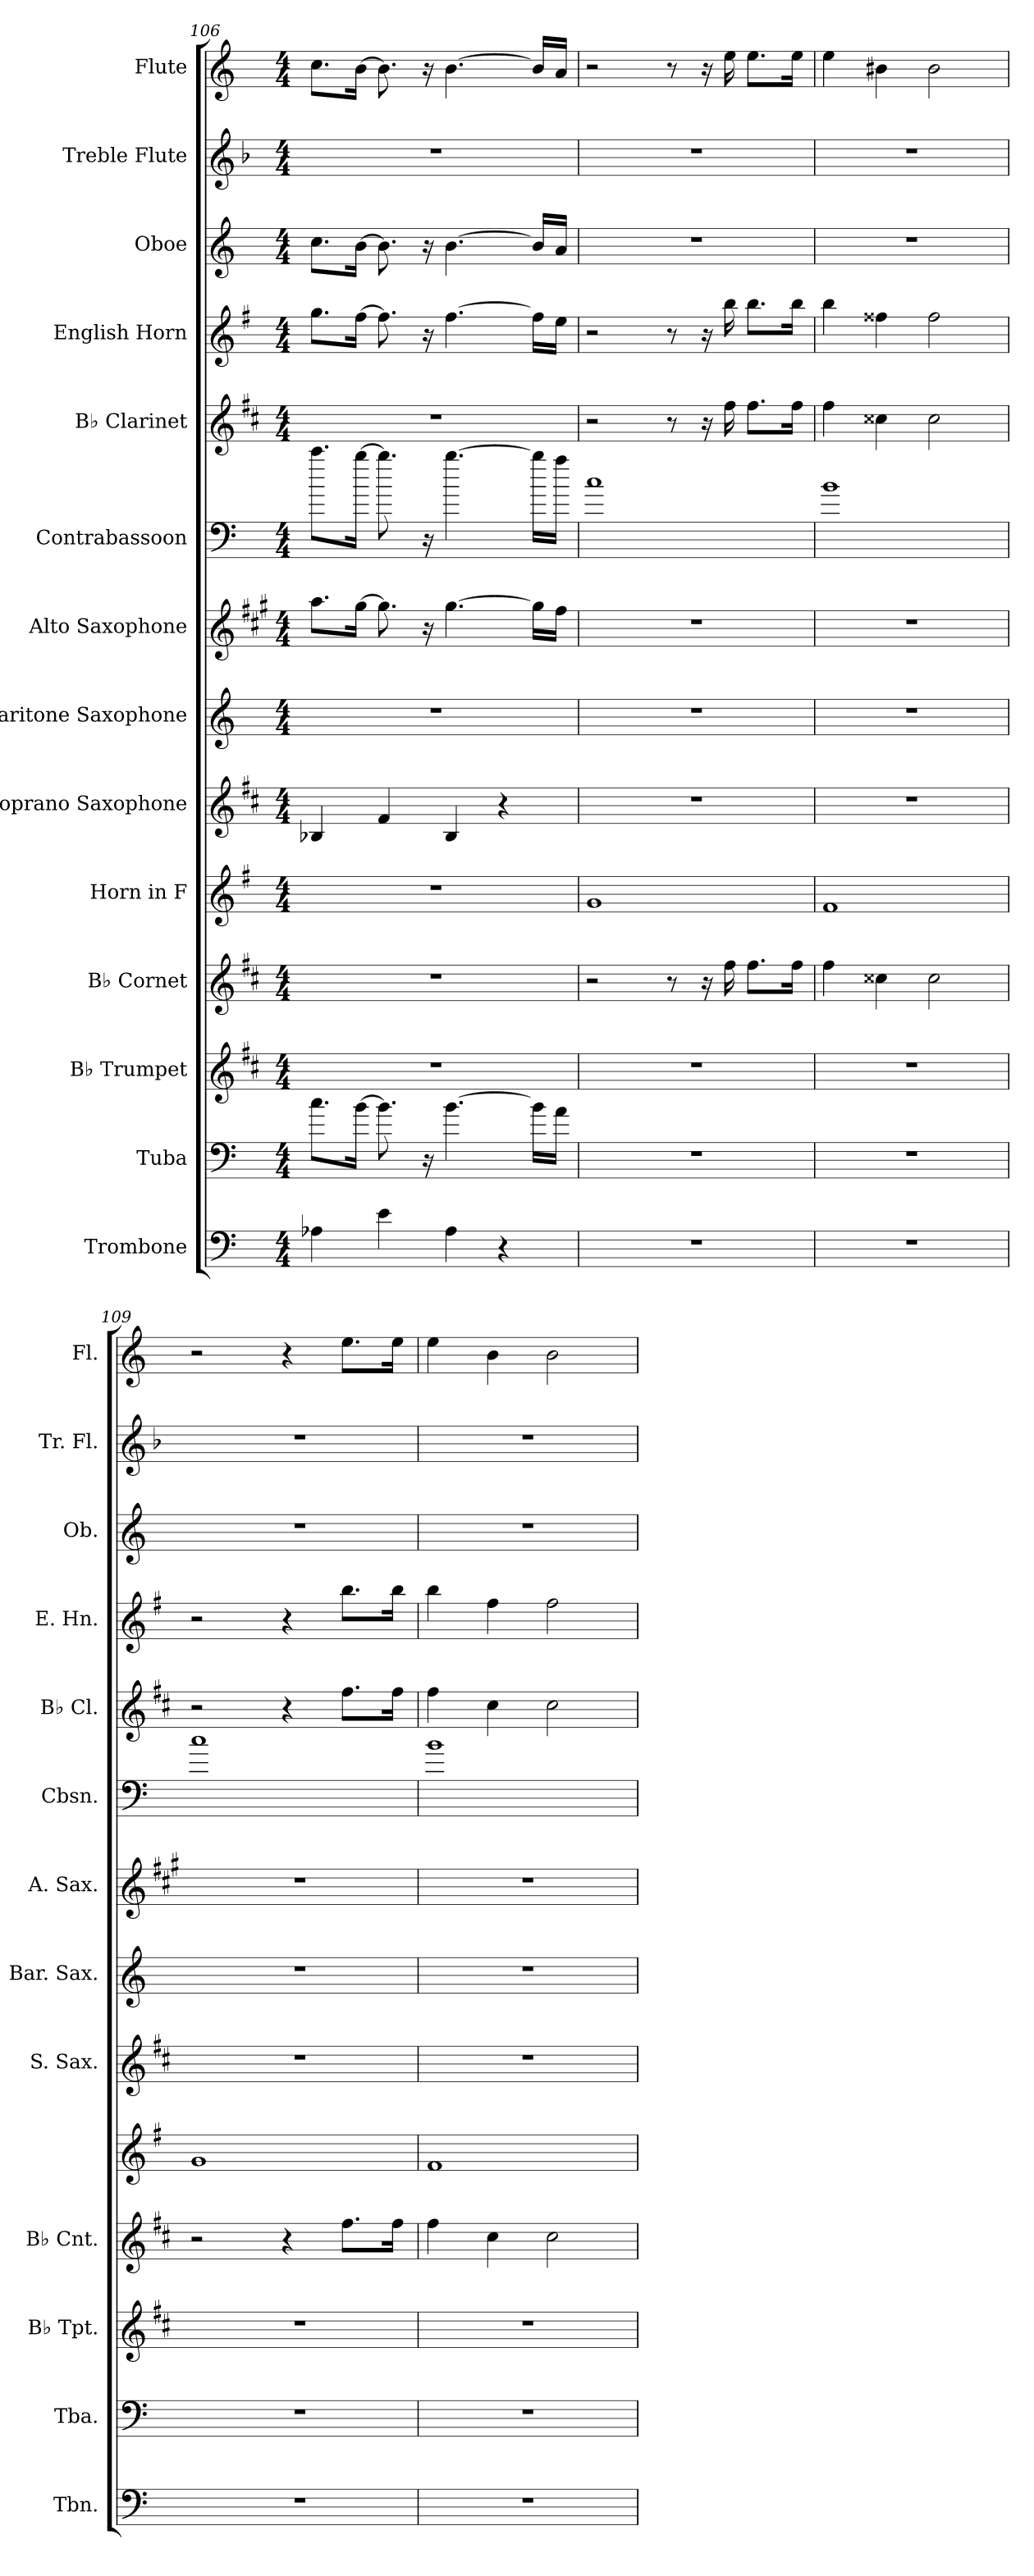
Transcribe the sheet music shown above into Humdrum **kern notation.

**kern	**kern	**kern	**kern	**kern	**kern	**kern	**kern	**kern	**kern	**kern	**kern	**kern	**kern
*part14	*part13	*part12	*part11	*part10	*part9	*part8	*part7	*part6	*part5	*part4	*part3	*part2	*part1
*staff14	*staff13	*staff12	*staff11	*staff10	*staff9	*staff8	*staff7	*staff6	*staff5	*staff4	*staff3	*staff2	*staff1
*I"Trombone	*I"Tuba	*I"B♭ Trumpet	*I"B♭ Cornet	*I"Horn in F	*I"Soprano Saxophone	*I"Baritone Saxophone	*I"Alto Saxophone	*I"Contrabassoon	*I"B♭ Clarinet	*I"English Horn	*I"Oboe	*I"Treble Flute	*I"Flute
*I'Tbn.	*I'Tba.	*I'B♭ Tpt.	*I'B♭ Cnt.	*	*I'S. Sax.	*I'Bar. Sax.	*I'A. Sax.	*I'Cbsn.	*I'B♭ Cl.	*I'E. Hn.	*I'Ob.	*I'Tr. Fl.	*I'Fl.
!!LO:PB:g=z
*clefF4	*clefF4	*clefG2	*clefG2	*clefG2	*clefG2	*clefG2	*clefG2	*clefF4	*clefG2	*clefG2	*clefG2	*clefG2	*clefG2
*	*	*ITrd1c2	*ITrd1c2	*ITrd4c7	*ITrd1c2	*ITrd12c21	*ITrd5c9	*ITrd7c12	*ITrd1c2	*ITrd4c7	*	*ITrd-4c-7	*
*k[]	*k[]	*k[]	*k[]	*k[]	*k[]	*k[]	*k[]	*k[]	*k[]	*k[]	*k[]	*k[]	*k[]
*M4/4	*M4/4	*M4/4	*M4/4	*M4/4	*M4/4	*M4/4	*M4/4	*M4/4	*M4/4	*M4/4	*M4/4	*M4/4	*M4/4
=106	=106	=106	=106	=106	=106	=106	=106	=106	=106	=106	=106	=106	=106
4A-X\	8.cc\L	1r	1r	1r	4A-X/	1r	8.cc\L	8.cc\L	1r	8.cc\L	8.cc\L	1r	8.cc\L
.	[16b\Jk	.	.	.	.	.	[16b\Jk	[16b\Jk	.	[16b\Jk	[16b\Jk	.	[16b\Jk
4e\	8.b\]	.	.	.	4e/	.	8.b\]	8.b\]	.	8.b\]	8.b\]	.	8.b\]
.	16r	.	.	.	.	.	16r	16r	.	16r	16r	.	16r
4A-\	[4.b\	.	.	.	4A-/	.	[4.b\	[4.b\	.	[4.b\	[4.b\	.	[4.b\
4r	.	.	.	.	4r	.	.	.	.	.	.	.	.
.	16b\LL]	.	.	.	.	.	16b\LL]	16b\LL]	.	16b\LL]	16b/LL]	.	16b/LL]
.	16a\JJ	.	.	.	.	.	16a\JJ	16a\JJ	.	16a\JJ	16a/JJ	.	16a/JJ
=107	=107	=107	=107	=107	=107	=107	=107	=107	=107	=107	=107	=107	=107
1r	1r	1r	2r	1c	1r	1r	1r	1c	2r	2r	1r	1r	2r
.	.	.	8r	.	.	.	.	.	8r	8r	.	.	8r
.	.	.	16r	.	.	.	.	.	16r	16r	.	.	16r
.	.	.	16ee\	.	.	.	.	.	16ee\	16ee\	.	.	16ee\
.	.	.	8.ee\L	.	.	.	.	.	8.ee\L	8.ee\L	.	.	8.ee\L
.	.	.	16ee\Jk	.	.	.	.	.	16ee\Jk	16ee\Jk	.	.	16ee\Jk
=108	=108	=108	=108	=108	=108	=108	=108	=108	=108	=108	=108	=108	=108
1r	1r	1r	4ee\	1B	1r	1r	1r	1B	4ee\	4ee\	1r	1r	4ee\
.	.	.	4b#X\	.	.	.	.	.	4b#X\	4b#X\	.	.	4b#X\
.	.	.	2b#\	.	.	.	.	.	2b#\	2b#\	.	.	2b#\
=109	=109	=109	=109	=109	=109	=109	=109	=109	=109	=109	=109	=109	=109
1r	1r	1r	2r	1c	1r	1r	1r	1c	2r	2r	1r	1r	2r
.	.	.	4r	.	.	.	.	.	4r	4r	.	.	4r
.	.	.	8.ee\L	.	.	.	.	.	8.ee\L	8.ee\L	.	.	8.ee\L
.	.	.	16ee\Jk	.	.	.	.	.	16ee\Jk	16ee\Jk	.	.	16ee\Jk
=110	=110	=110	=110	=110	=110	=110	=110	=110	=110	=110	=110	=110	=110
1r	1r	1r	4ee\	1B	1r	1r	1r	1B	4ee\	4ee\	1r	1r	4ee\
.	.	.	4b\	.	.	.	.	.	4b\	4b\	.	.	4b\
.	.	.	2b\	.	.	.	.	.	2b\	2b\	.	.	2b\
=	=	=	=	=	=	=	=	=	=	=	=	=	=
*-	*-	*-	*-	*-	*-	*-	*-	*-	*-	*-	*-	*-	*-
